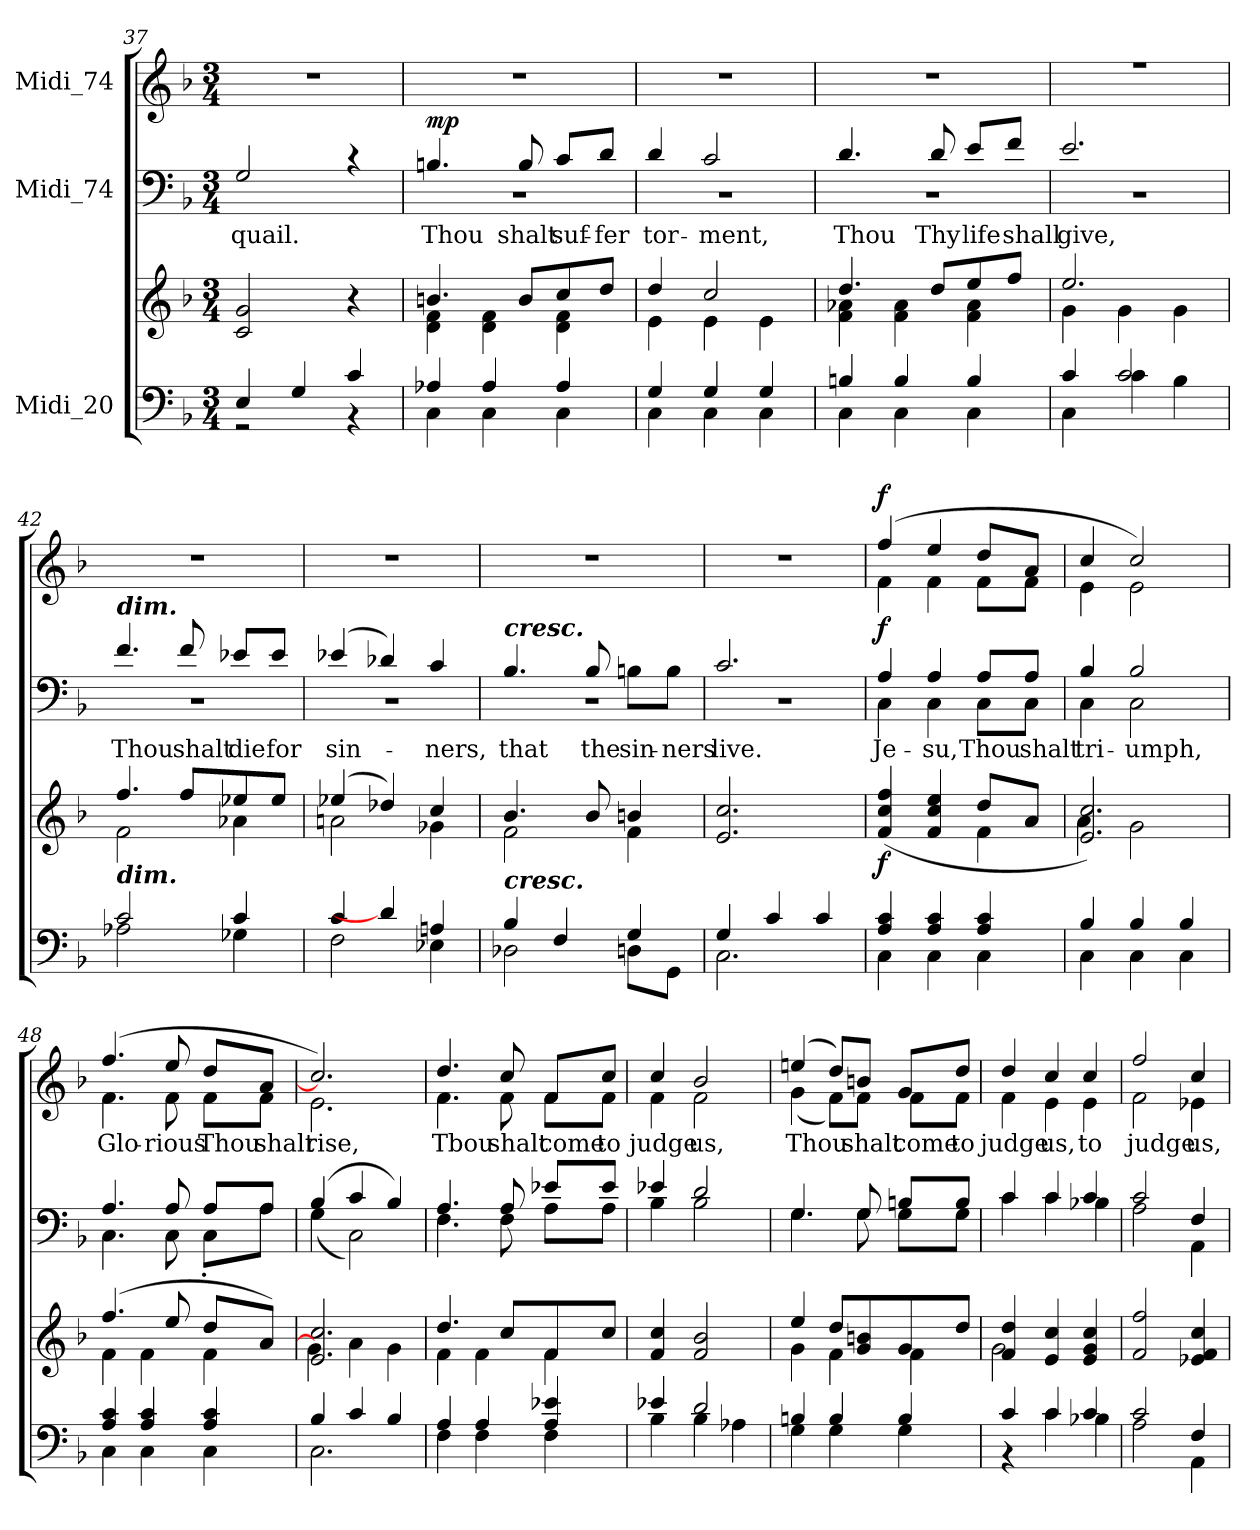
**kern	**kern	**dynam	**kern	**text	**dynam	**kern	**text	**dynam
*part3	*part3	*part3	*part2	*part2	*part2	*part1	*part1	*part1
*staff4	*staff3	*staff3/4	*staff2	*staff2	*staff2	*staff1	*staff1	*staff1
*I"Midi_20	*	*	*I"Midi_74	*	*	*I"Midi_74	*	*
*clefF4	*clefG2	*	*clefF4	*	*	*clefG2	*	*
*k[b-]	*k[b-]	*	*k[b-]	*	*	*k[b-]	*	*
*F:	*F:	*	*F:	*	*	*F:	*	*
*M3/4	*M3/4	*	*M3/4	*	*	*M3/4	*	*
=37	=37	=37	=37	=37	=37	=37	=37	=37
*^	*^	*	*^	*	*	*	*	*
!	!	!	!	!	!	!LO:N:vis=1	!LO:LY:a	!	!LO:N:vis=1	!	!
4E/	2r	2c/ 2g/	2ryy	.	2G	2.ryy	quail.	.	2.r	.	.
4G/	.	.	.	.	.	.	.	.	.	.	.
4c/	4r	4r	4ryy	.	4r	.	.	.	.	.	.
=38	=38	=38	=38	=38	=38	=38	=38	=38	=38	=38	=38
!	!	!	!	!LO:DY:b=2	!	!LO:N:vis=1	!LO:LY:a	!	!LO:N:vis=1	!	!
!	!	!	!	!LO:DY:n=1:b	!	!	!	!LO:DY:a	!	!	!
4A-X/	4C\	4.bn/	4d\ 4f\	mp mp	4.Bn/	2.r	Thou	mp	2.r	.	.
4A-/	4C\	.	4d\ 4f\	.	.	.	.	.	.	.	.
!	!	!	!	!	!	!	!LO:LY:a	!	!	!	!
.	.	8b/L	.	.	8B/	.	shalt	.	.	.	.
!	!	!	!	!	!	!	!LO:LY:a	!	!	!	!
4A-/	4C\	8cc/	4d\ 4f\	.	8c/L	.	suf-	.	.	.	.
!	!	!	!	!	!	!	!LO:LY:a	!	!	!	!
.	.	8dd/J	.	.	8d/J	.	-fer	.	.	.	.
=39	=39	=39	=39	=39	=39	=39	=39	=39	=39	=39	=39
!	!	!	!	!	!	!LO:N:vis=1	!LO:LY:a	!	!LO:N:vis=1	!	!
4G/	4C\	4dd/	4e\	.	4d/	2.r	tor-	.	2.r	.	.
!	!	!	!	!	!	!	!LO:LY:a	!	!	!	!
4G/	4C\	2cc/	4e\	.	2c/	.	-ment,	.	.	.	.
4G/	4C\	.	4e\	.	.	.	.	.	.	.	.
=40	=40	=40	=40	=40	=40	=40	=40	=40	=40	=40	=40
!	!	!	!	!	!	!LO:N:vis=1	!LO:LY:a	!	!LO:N:vis=1	!	!
4Bn/	4C\	4.dd/	4f\ 4a-X\	.	4.d/	2.r	Thou	.	2.r	.	.
4B/	4C\	.	4f\ 4a-\	.	.	.	.	.	.	.	.
!	!	!	!	!	!	!	!LO:LY:a	!	!	!	!
.	.	8dd/L	.	.	8d/	.	Thy	.	.	.	.
!	!	!	!	!	!	!	!LO:LY:a	!	!	!	!
4B/	4C\	8ee/	4f\ 4a-\	.	8e/L	.	life	.	.	.	.
!	!	!	!	!	!	!	!LO:LY:a	!	!	!	!
.	.	8ff/J	.	.	8f/J	.	shall	.	.	.	.
!!LO:LB:g=z
=41	=41	=41	=41	=41	=41	=41	=41	=41	=41	=41	=41
*	*	*	*	*	*	*	*	*	*^	*	*
!	!	!	!	!	!	!LO:N:vis=1	!LO:LY:a	!	!LO:N:vis=1	!LO:N:vis=1	!	!
4c/	4C\	2.ee/	4g\	.	2.e/	2.r	give,	.	2.r	2.ryy	.	.
2c/	4c\	.	4g\	.	.	.	.	.	.	.	.	.
.	4B-\	.	4g\	.	.	.	.	.	.	.	.	.
=42	=42	=42	=42	=42	=42	=42	=42	=42	=42	=42	=42	=42
!	!	!	!	!	!LO:TX:a:Bi:t=dim.	!	!	!	!	!	!	!
!LO:TX:a:Bi:t=dim.	!	!	!	!	!	!	!	!	!	!	!	!
!	!	!	!	!	!	!LO:N:vis=1	!LO:LY:a	!	!LO:N:vis=1	!	!	!
2c/	2A-X\	4.ff/	2f\	.	4.f/	2.r	Thou	.	2.r	2ryy	.	.
!	!	!	!	!	!	!	!LO:LY:a	!	!	!	!	!
.	.	8ff/L	.	.	8f/	.	shalt	.	.	.	.	.
!	!	!	!	!	!	!	!LO:LY:a	!	!	!	!	!
4c/	4G-X\	8ee-X/	4a-X\	.	8e-X/L	.	die	.	.	4ryy	.	.
!	!	!	!	!	!	!	!LO:LY:a	!	!	!	!	!
.	.	8ee-/J	.	.	8e-/J	.	for	.	.	.	.	.
=43	=43	=43	=43	=43	=43	=43	=43	=43	=43	=43	=43	=43
!	!	!	!	!	!	!LO:N:vis=1	!LO:LY:a	!	!LO:N:vis=1	!	!	!
4c/	2F\	(>4ee-X/	2an\	.	(<4e-X/	2.r	sin-	.	2.r	2ryy	.	.
4d-/]	.	4dd-X/)	.	.	4d-X/)	.	.	.	.	.	.	.
!	!	!	!	!	!	!	!LO:LY:a	!	!	!	!	!
4An/	4E-X\	4cc/	4g-X\	.	4c/	.	ners,	.	.	4ryy	.	.
=44	=44	=44	=44	=44	=44	=44	=44	=44	=44	=44	=44	=44
!	!	!	!	!	!LO:TX:a:Bi:t=cresc.	!	!	!	!	!	!	!
!LO:TX:a:Bi:t=cresc.	!	!	!	!	!	!	!	!	!	!	!	!
!	!	!	!	!	!	!LO:N:vis=1	!LO:LY:a	!	!LO:N:vis=1	!	!	!
4B-/	2D-X\	4.b-/	2f\	.	4.B-	2.r	that	.	2.r	2ryy	.	.
4F/	.	.	.	.	.	.	.	.	.	.	.	.
!	!	!	!	!	!	!	!LO:LY:a	!	!	!	!	!
.	.	8b-/	.	.	8B-	.	the	.	.	.	.	.
!	!	!	!	!	!	!	!LO:LY:a	!	!	!	!	!
4G/	8Dn\L	4bn/	4f\	.	8Bn\L	.	sin-	.	.	4ryy	.	.
!	!	!	!	!	!	!	!LO:LY:a	!	!	!	!	!
.	8GG\J	.	.	.	8B\J	.	-ners	.	.	.	.	.
=45	=45	=45	=45	=45	=45	=45	=45	=45	=45	=45	=45	=45
!	!	!	!	!	!	!LO:N:vis=1	!LO:LY:a	!	!LO:N:vis=1	!	!	!
4G/	2.C\	2.e/ 2.cc/	2ryy	.	2.c	2.r	live.	.	2.r	2ryy	.	.
4c/	.	.	.	.	.	.	.	.	.	.	.	.
4c/	.	.	4ryy	.	.	.	.	.	.	4ryy	.	.
!!LO:LB:g=z	!!
=46	=46	=46	=46	=46	=46	=46	=46	=46	=46	=46	=46	=46
!	!	!	!	!LO:DY:b	!	!	!LO:LY:a	!LO:DY:a	!	!	!	!LO:DY:b
4A/ 4c/	4C\	(>4f/ 4cc/ 4ff/	2ryy	f	4A/	4C\	Je-	f	(>4ff/	4f\	.	f
!	!	!	!	!	!	!	!LO:LY:a	!	!	!	!	!
4A/ 4c/	4C\	4f/ 4cc/ 4ee/	.	.	4A/	4C\	-su,	.	4ee/	4f\	.	.
!	!	!	!	!	!	!	!LO:LY:a	!	!	!	!	!
4A/ 4c/	4C\	8dd/L	4f\	.	8A/L	8C\L	Thou	.	8dd/L	8f\L	.	.
!	!	!	!	!	!	!	!LO:LY:a	!	!	!	!	!
.	.	8a/J	.	.	8A/J	8C\J	shalt	.	8a/J	8f\J	.	.
=47	=47	=47	=47	=47	=47	=47	=47	=47	=47	=47	=47	=47
!	!	!	!	!	!	!	!LO:LY:a	!	!	!	!	!
4B-/	4C\	2.e/ 2.cc/)	4a\	.	4B-/	4C\	tri-	.	4cc/	4e\	.	.
!	!	!	!	!	!	!	!LO:LY:a	!	!	!	!	!
4B-/	4C\	.	2g\	.	2B-/	2C\	-umph,	.	2cc/)	2e\	.	.
4B-/	4C\	.	.	.	.	.	.	.	.	.	.	.
=48	=48	=48	=48	=48	=48	=48	=48	=48	=48	=48	=48	=48
!	!	!	!	!	!	!	!	!	!	!	!LO:LY:b	!
4A/ 4c/	4C\	(>4.ff/	4f\	.	4.A/	4.C\	.	.	(>4.ff/	4.f\	Glo-	.
4A/ 4c/	4C\	.	4f\	.	.	.	.	.	.	.	.	.
!	!	!	!	!	!	!	!	!	!	!	!LO:LY:b	!
.	.	8ee/	.	.	8A/	8C\	.	.	8ee/	8f\	-rious	.
!	!	!	!	!	!	!	!	!	!	!	!LO:LY:b	!
4A/ 4c/	4C\	8dd/L	4f\	.	8A/L	8C'\L	.	.	8dd/L	8f\L	Thou	.
!	!	!	!	!	!	!	!	!	!	!	!LO:LY:b	!
.	.	8a/J)	.	.	8A/J	8A\J	.	.	8a/J	8f\J	shalt	.
=49	=49	=49	=49	=49	=49	=49	=49	=49	=49	=49	=49	=49
!	!	!	!	!	!	!	!	!	!	!	!LO:LY:b	!
4B-/	2.C\	2.e/ 2.cc/	4g\]	.	(>4B-/	(<4G\	.	.	2.cc/])	2.e\	rise,	.
4c/	.	.	4a\	.	4c/	2C\)	.	.	.	.	.	.
4B-/	.	.	4g\	.	4B-/)	.	.	.	.	.	.	.
=50	=50	=50	=50	=50	=50	=50	=50	=50	=50	=50	=50	=50
!	!	!	!	!	!	!	!	!	!	!	!LO:LY:b	!
4A/	4F\	4.dd/	4f\	.	4.A/	4.F\	.	.	4.dd/	4.f\	Tbou	.
4A/	4F\	.	4f\	.	.	.	.	.	.	.	.	.
!	!	!	!	!	!	!	!	!	!	!	!LO:LY:b	!
.	.	8cc/L	.	.	8A/	8F\	.	.	8cc/	8f\	shalt	.
!	!	!	!	!	!	!	!	!	!	!	!LO:LY:b	!
4A/ 4e-X/	4F\	8f/	4f\	.	8e-X/L	8A\L	.	.	8f/L	8f\L	come	.
!	!	!	!	!	!	!	!	!	!	!	!LO:LY:b	!
.	.	8cc/J	.	.	8e-/J	8A\J	.	.	8cc/J	8f\J	to	.
!!LO:LB:g=z	!!
=51	=51	=51	=51	=51	=51	=51	=51	=51	=51	=51	=51	=51
!	!	!	!	!	!	!	!	!	!	!	!LO:LY:b	!
4e-X/	4B-\	4f/ 4cc/	2ryy	.	4e-X/	4B-\	.	.	4cc/	4f\	judge	.
!	!	!	!	!	!	!	!	!	!	!	!LO:LY:b	!
2d/	4B-\	2f/ 2b-/	.	.	2d/	2B-\	.	.	2b-/	2f\	us,	.
.	4A-X\	.	4ryy	.	.	.	.	.	.	.	.	.
=52	=52	=52	=52	=52	=52	=52	=52	=52	=52	=52	=52	=52
!	!	!	!	!	!	!	!	!	!	!	!LO:LY:b	!
4Bn/	4G\	4ee/	4g\	.	4.G/	4.G\	.	.	(>4een/	(<4g\	Thou	.
4B/	4G\	8dd/L	4f\	.	.	.	.	.	8dd/L)	8f\L)	.	.
!	!	!	!	!	!	!	!	!	!	!	!LO:LY:b	!
.	.	8g/ 8bn/	.	.	8G/	8G\	.	.	8bn/J	8f\J	shalt	.
!	!	!	!	!	!	!	!	!	!	!	!LO:LY:b	!
4B/	4G\	8g/	4f\	.	8Bn/L	8G\L	.	.	8g/L	8f\L	come	.
!	!	!	!	!	!	!	!	!	!	!	!LO:LY:b	!
.	.	8dd/J	.	.	8B/J	8G\J	.	.	8dd/J	8f\J	to	.
=53	=53	=53	=53	=53	=53	=53	=53	=53	=53	=53	=53	=53
!	!	!	!	!	!	!	!	!	!	!	!LO:LY:b	!
4c/	4r	4f/ 4dd/	2g\	.	4c/	4c\	.	.	4dd/	4f\	judge	.
!	!	!	!	!	!	!	!	!	!	!	!LO:LY:b	!
4c/	4c\	4e/ 4cc/	.	.	4c/	4c\	.	.	4cc/	4e\	us,	.
!	!	!	!	!	!	!	!	!	!	!	!LO:LY:b	!
4c/	4B-X\	4e/ 4g/ 4cc/	4ryy	.	4c/	4B-X\	.	.	4cc/	4e\	to	.
=54	=54	=54	=54	=54	=54	=54	=54	=54	=54	=54	=54	=54
!	!	!	!	!	!	!	!	!	!	!	!LO:LY:b	!
2c/	2A\	2f/ 2ff/	2ryy	.	2c/	2A\	.	.	2ff/	2f\	judge	.
!	!	!	!	!	!	!	!	!	!	!	!LO:LY:b	!
4F/	4AA\	4e-X/ 4f/ 4cc/	4ryy	.	4F/	4AA\	.	.	4cc/	4e-X\	us,	.
!	!	!	!	!	!	!	!	!	!	!LO:TX:a:Bi:t=rall.	!	!
*v	*v	*	*	*	*v	*v	*	*	*v	*v	*	*
*	*v	*v	*	*	*	*	*	*	*
=	=	=	=	=	=	=	=	=
*-	*-	*-	*-	*-	*-	*-	*-	*-
